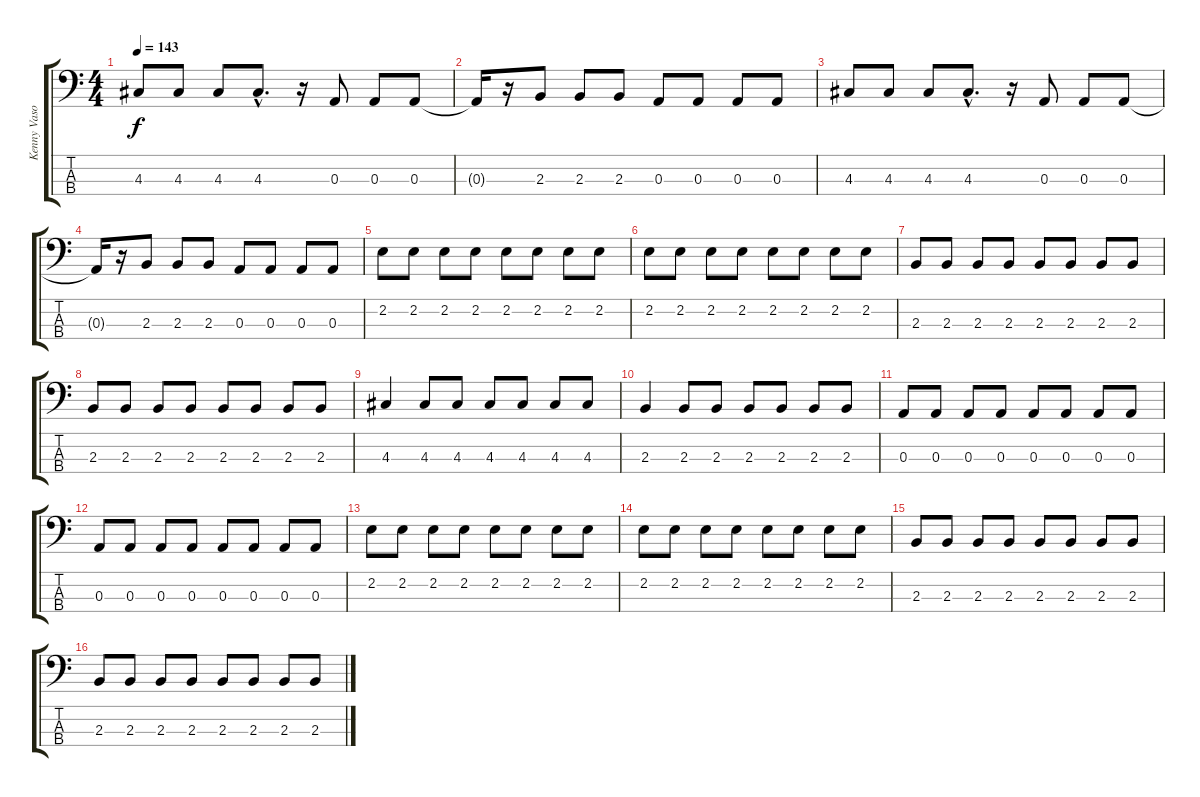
\track ("Kenny Vasoli - Bass" "Kenny Vaso") {instrument electricbasspick}
\staff {score tabs}
\tuning (G2 D2 A1 E1) {hide}
\ts (4 4)
\tempo 143
\clef f4
\ks c
4.3.8{dy f} 4.3.8 4.3.8 4.3{hac}.8{d} r.16 0.3.8 0.3.8 0.3.8 |
0.3{t}.16 r.16 2.3.8 2.3.8 2.3.8 0.3.8 0.3.8 0.3.8 0.3.8 |
4.3.8 4.3.8 4.3.8 4.3{hac}.8{d} r.16 0.3.8 0.3.8 0.3.8 |
0.3{t}.16 r.16 2.3.8 2.3.8 2.3.8 0.3.8 0.3.8 0.3.8 0.3.8 |
2.2.8 2.2.8 2.2.8 2.2.8 2.2.8 2.2.8 2.2.8 2.2.8 |
2.2.8 2.2.8 2.2.8 2.2.8 2.2.8 2.2.8 2.2.8 2.2.8 |
2.3.8 2.3.8 2.3.8 2.3.8 2.3.8 2.3.8 2.3.8 2.3.8 |
2.3.8 2.3.8 2.3.8 2.3.8 2.3.8 2.3.8 2.3.8 2.3.8 |
4.3.4 4.3.8 4.3.8 4.3.8 4.3.8 4.3.8 4.3.8 |
2.3.4 2.3.8 2.3.8 2.3.8 2.3.8 2.3.8 2.3.8 |
0.3.8 0.3.8 0.3.8 0.3.8 0.3.8 0.3.8 0.3.8 0.3.8 |
0.3.8 0.3.8 0.3.8 0.3.8 0.3.8 0.3.8 0.3.8 0.3.8 |
2.2.8 2.2.8 2.2.8 2.2.8 2.2.8 2.2.8 2.2.8 2.2.8 |
2.2.8 2.2.8 2.2.8 2.2.8 2.2.8 2.2.8 2.2.8 2.2.8 |
2.3.8 2.3.8 2.3.8 2.3.8 2.3.8 2.3.8 2.3.8 2.3.8 |
2.3.8 2.3.8 2.3.8 2.3.8 2.3.8 2.3.8 2.3.8 2.3.8
